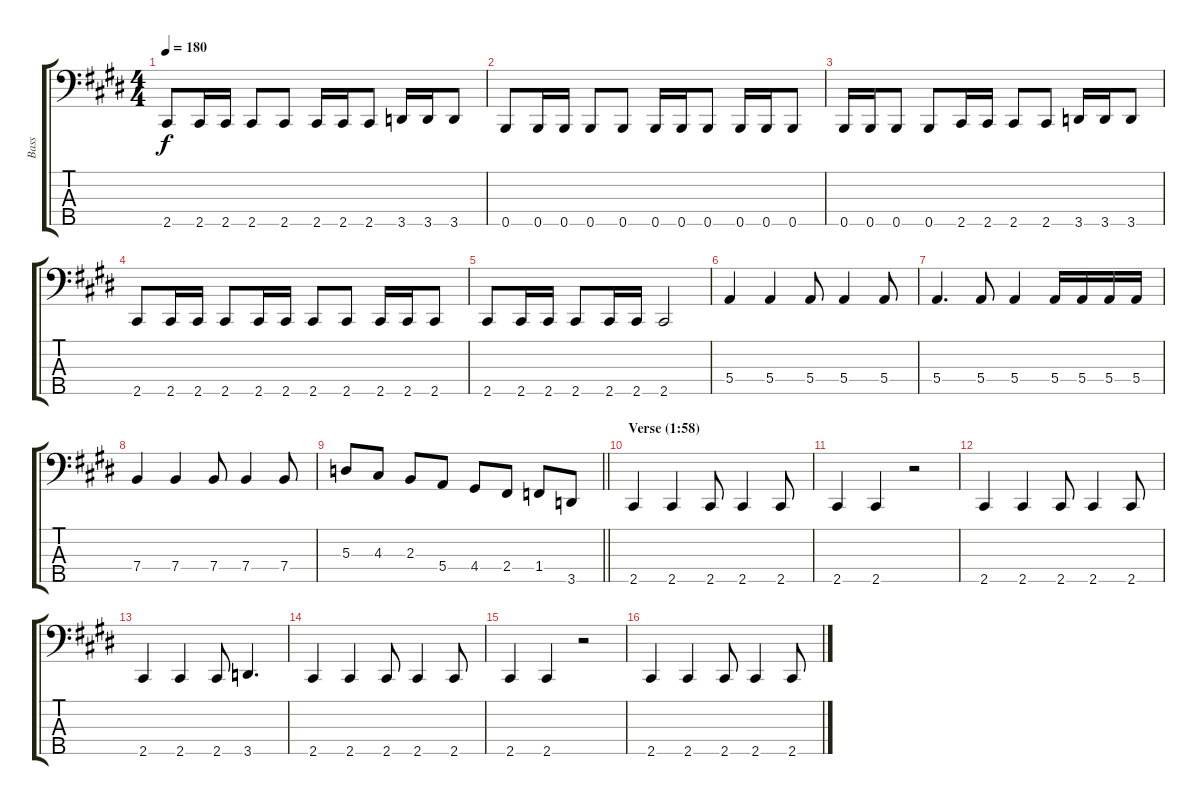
\track ("Bass" "Bass") {instrument electricbassfinger}
\staff {score tabs}
\tuning (G2 D2 A1 E1 B0) {hide}
\ts (4 4)
\tempo 180
\clef f4
\ks c#minor
2.5.8{dy f} 2.5.16 2.5.16 2.5.8 2.5.8 2.5.16 2.5.16 2.5.8 3.5.16 3.5.16 3.5.8 |
0.5.8 0.5.16 0.5.16 0.5.8 0.5.8 0.5.16 0.5.16 0.5.8 0.5.16 0.5.16 0.5.8 |
0.5.16 0.5.16 0.5.8 0.5.8 2.5.16 2.5.16 2.5.8 2.5.8 3.5.16 3.5.16 3.5.8 |
2.5.8 2.5.16 2.5.16 2.5.8 2.5.16 2.5.16 2.5.8 2.5.8 2.5.16 2.5.16 2.5.8 |
2.5.8 2.5.16 2.5.16 2.5.8 2.5.16 2.5.16 2.5.2 |
5.4.4 5.4.4 5.4.8 5.4.4 5.4.8 |
5.4.4{d} 5.4.8 5.4.4 5.4.16 5.4.16 5.4.16 5.4.16 |
7.4.4 7.4.4 7.4.8 7.4.4 7.4.8 |
\barLineRight lightlight
5.3.8 4.3.8 2.3.8 5.4.8 4.4.8 2.4.8 1.4.8 3.5.8 |
\section ("" "Verse (1:58)")
2.5.4 2.5.4 2.5.8 2.5.4 2.5.8 |
2.5.4 2.5.4 r.2 |
2.5.4 2.5.4 2.5.8 2.5.4 2.5.8 |
2.5.4 2.5.4 2.5.8 3.5.4{d} |
2.5.4 2.5.4 2.5.8 2.5.4 2.5.8 |
2.5.4 2.5.4 r.2 |
2.5.4 2.5.4 2.5.8 2.5.4 2.5.8
